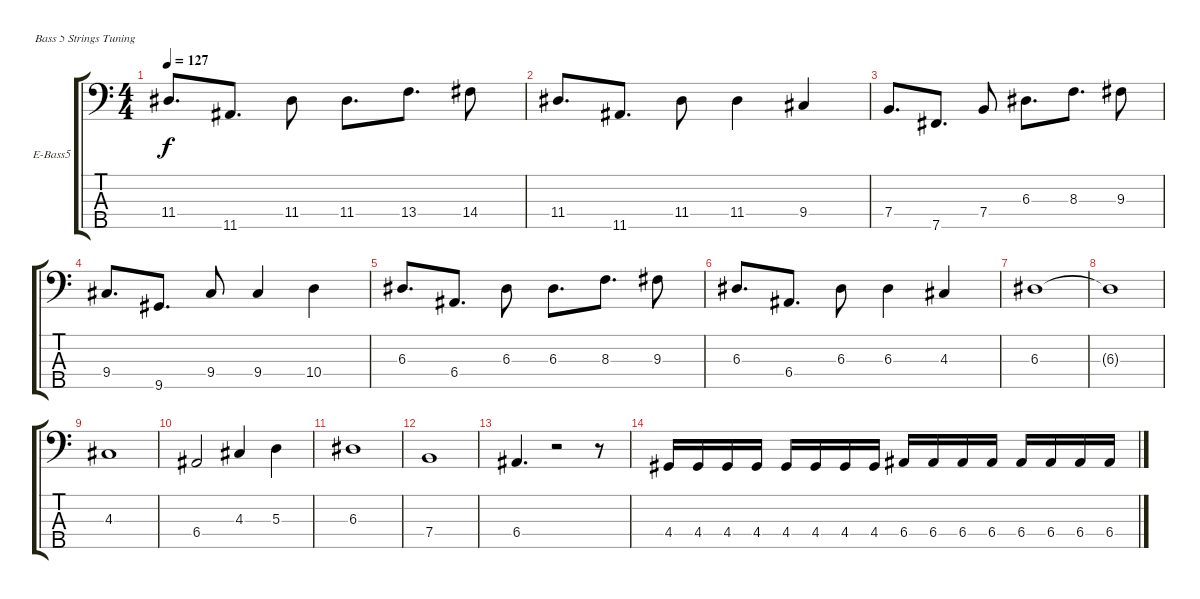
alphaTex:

\bracketExtendMode groupsimilarinstruments
\firstSystemTrackNameOrientation horizontal
\otherSystemsTrackNameOrientation horizontal
\track ("Bass" "E-Bass5") {instrument electricbasspick}
\staff {score tabs}
\tuning (G2 D2 A1 E1 B0)
\ts (4 4)
\tempo 127
\clef f4
\ks c
11.4.8{d dy f} 11.5.8{d} 11.4.8 11.4.8{d} 13.4.8{d} 14.4.8 |
11.4.8{d} 11.5.8{d} 11.4.8 11.4.4 9.4.4 |
7.4.8{d} 7.5.8{d} 7.4.8 6.3.8{d} 8.3.8{d} 9.3.8 |
9.4.8{d} 9.5.8{d} 9.4.8 9.4.4 10.4.4 |
6.3.8{d} 6.4.8{d} 6.3.8 6.3.8{d} 8.3.8{d} 9.3.8 |
6.3.8{d} 6.4.8{d} 6.3.8 6.3.4 4.3.4 |
6.3.1 |
6.3{t}.1 |
4.3.1 |
6.4.2 4.3.4 5.3.4 |
6.3.1 |
7.4.1 |
6.4.4{d} r.2 r.8 |
4.4.16 4.4.16 4.4.16 4.4.16 4.4.16 4.4.16 4.4.16 4.4.16 6.4.16 6.4.16 6.4.16 6.4.16 6.4.16 6.4.16 6.4.16 6.4.16
